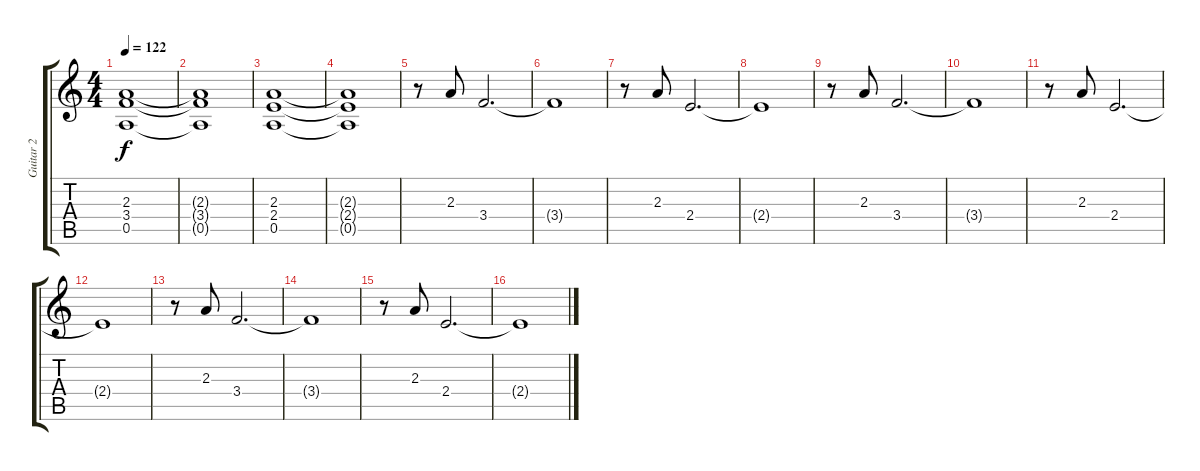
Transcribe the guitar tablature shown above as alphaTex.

\track ("Guitar 2" "Guitar 2") {instrument distortionguitar}
\staff {score tabs}
\tuning (E4 B3 G3 D3 A2 E2) {hide}
\ts (4 4)
\tempo 122
\clef g2
\ks c
(2.3 3.4 0.5).1{dy f} |
(2.3{t} 3.4{t} 0.5{t}).1 |
(2.3 2.4 0.5).1 |
(2.3{t} 2.4{t} 0.5{t}).1 |
r.8{volume 10 instrument electricguitarclean} 2.3.8 3.4.2{d} |
3.4{t}.1 |
r.8 2.3.8 2.4.2{d} |
2.4{t}.1 |
r.8 2.3.8 3.4.2{d} |
3.4{t}.1 |
r.8 2.3.8 2.4.2{d} |
2.4{t}.1 |
r.8 2.3.8 3.4.2{d} |
3.4{t}.1 |
r.8 2.3.8 2.4.2{d} |
2.4{t}.1
